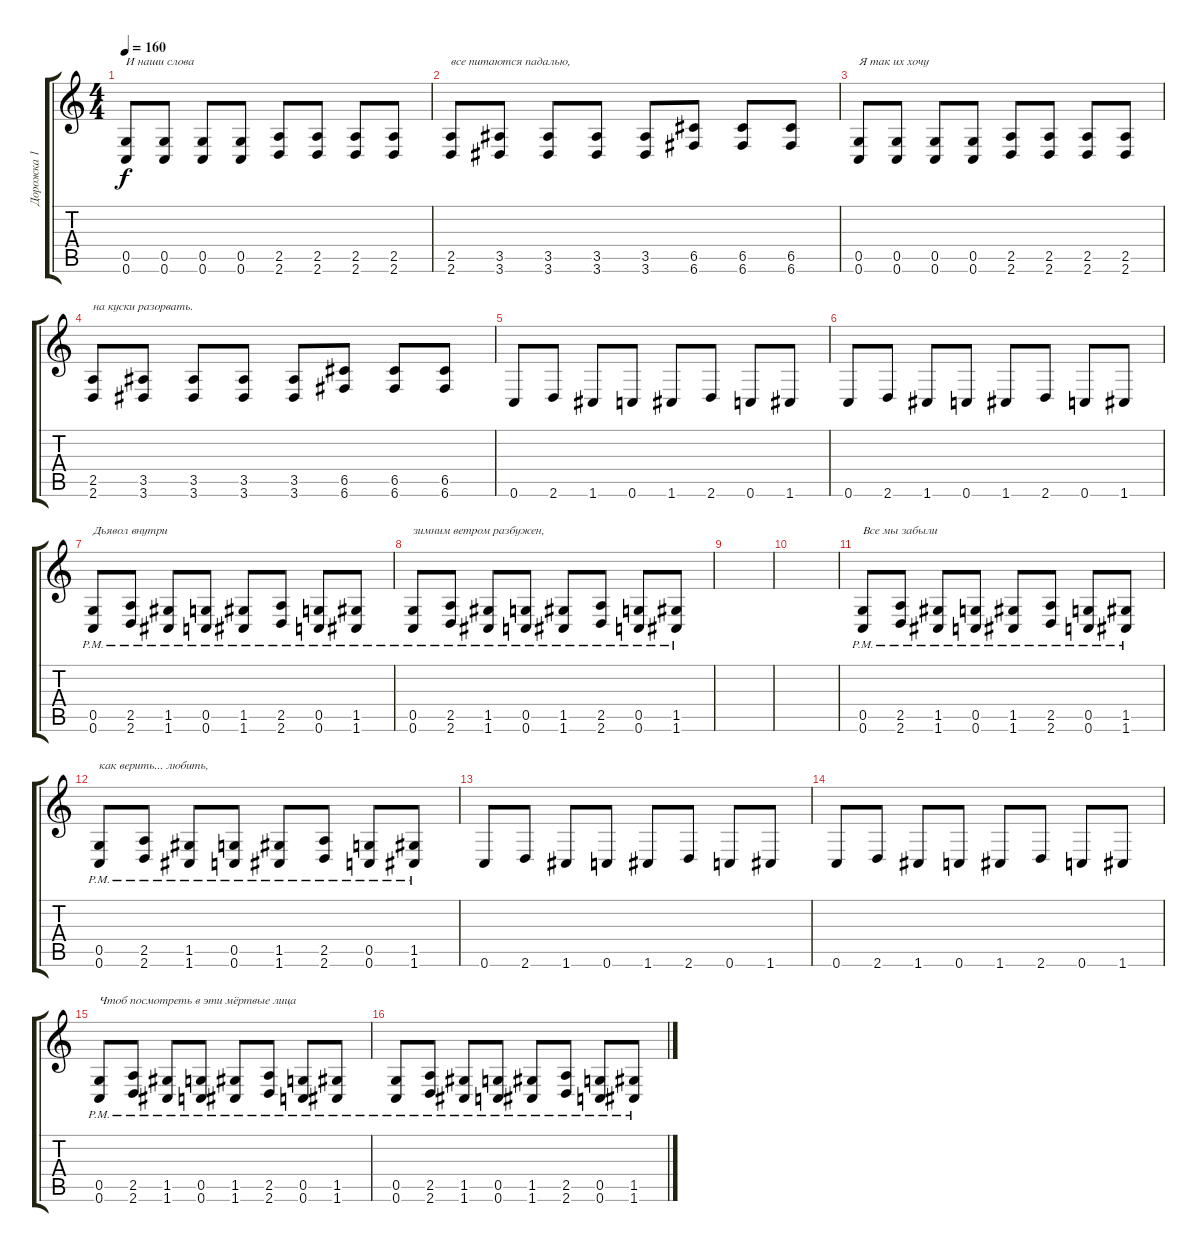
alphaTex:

\track ("Дорожка 1" "Дорожка 1") {instrument distortionguitar}
\staff {score tabs}
\tuning (D4 A3 F3 C3 G2 C2) {hide}
\ts (4 4)
\tempo 160
\clef g2
\ks c
(0.5 0.6).8{txt "И наши слова" dy f} (0.5 0.6).8 (0.5 0.6).8 (0.5 0.6).8 (2.5 2.6).8 (2.5 2.6).8 (2.5 2.6).8 (2.5 2.6).8 |
(2.5 2.6).8{txt "все питаются падалью,"} (3.5 3.6).8 (3.5 3.6).8 (3.5 3.6).8 (3.5 3.6).8 (6.5 6.6).8 (6.5 6.6).8 (6.5 6.6).8 |
(0.5 0.6).8{txt "Я так их хочу"} (0.5 0.6).8 (0.5 0.6).8 (0.5 0.6).8 (2.5 2.6).8 (2.5 2.6).8 (2.5 2.6).8 (2.5 2.6).8 |
(2.5 2.6).8{txt "на куски разорвать."} (3.5 3.6).8 (3.5 3.6).8 (3.5 3.6).8 (3.5 3.6).8 (6.5 6.6).8 (6.5 6.6).8 (6.5 6.6).8 |
0.6.8 2.6.8 1.6.8 0.6.8 1.6.8 2.6.8 0.6.8 1.6.8 |
0.6.8 2.6.8 1.6.8 0.6.8 1.6.8 2.6.8 0.6.8 1.6.8 |
(0.5{pm} 0.6{pm}).8{txt "Дьявол внутри"} (2.5{pm} 2.6{pm}).8 (1.5{pm} 1.6{pm}).8 (0.5{pm} 0.6{pm}).8 (1.5{pm} 1.6{pm}).8 (2.5{pm} 2.6{pm}).8 (0.5{pm} 0.6{pm}).8 (1.5{pm} 1.6{pm}).8 |
(0.5{pm} 0.6{pm}).8{txt "зимним ветром разбужен,"} (2.5{pm} 2.6{pm}).8 (1.5{pm} 1.6{pm}).8 (0.5{pm} 0.6{pm}).8 (1.5{pm} 1.6{pm}).8 (2.5{pm} 2.6{pm}).8 (0.5{pm} 0.6{pm}).8 (1.5{pm} 1.6{pm}).8 |
|
|
(0.5{pm} 0.6{pm}).8{txt "Все мы забыли"} (2.5{pm} 2.6{pm}).8 (1.5{pm} 1.6{pm}).8 (0.5{pm} 0.6{pm}).8 (1.5{pm} 1.6{pm}).8 (2.5{pm} 2.6{pm}).8 (0.5{pm} 0.6{pm}).8 (1.5{pm} 1.6{pm}).8 |
(0.5{pm} 0.6{pm}).8{txt "как верить... любить,"} (2.5{pm} 2.6{pm}).8 (1.5{pm} 1.6{pm}).8 (0.5{pm} 0.6{pm}).8 (1.5{pm} 1.6{pm}).8 (2.5{pm} 2.6{pm}).8 (0.5{pm} 0.6{pm}).8 (1.5{pm} 1.6{pm}).8 |
0.6.8 2.6.8 1.6.8 0.6.8 1.6.8 2.6.8 0.6.8 1.6.8 |
0.6.8 2.6.8 1.6.8 0.6.8 1.6.8 2.6.8 0.6.8 1.6.8 |
(0.5{pm} 0.6{pm}).8{txt "Чтоб посмотреть в эти мёртвые лица"} (2.5{pm} 2.6{pm}).8 (1.5{pm} 1.6{pm}).8 (0.5{pm} 0.6{pm}).8 (1.5{pm} 1.6{pm}).8 (2.5{pm} 2.6{pm}).8 (0.5{pm} 0.6{pm}).8 (1.5{pm} 1.6{pm}).8 |
(0.5{pm} 0.6{pm}).8 (2.5{pm} 2.6{pm}).8 (1.5{pm} 1.6{pm}).8 (0.5{pm} 0.6{pm}).8 (1.5{pm} 1.6{pm}).8 (2.5{pm} 2.6{pm}).8 (0.5{pm} 0.6{pm}).8 (1.5{pm} 1.6{pm}).8
